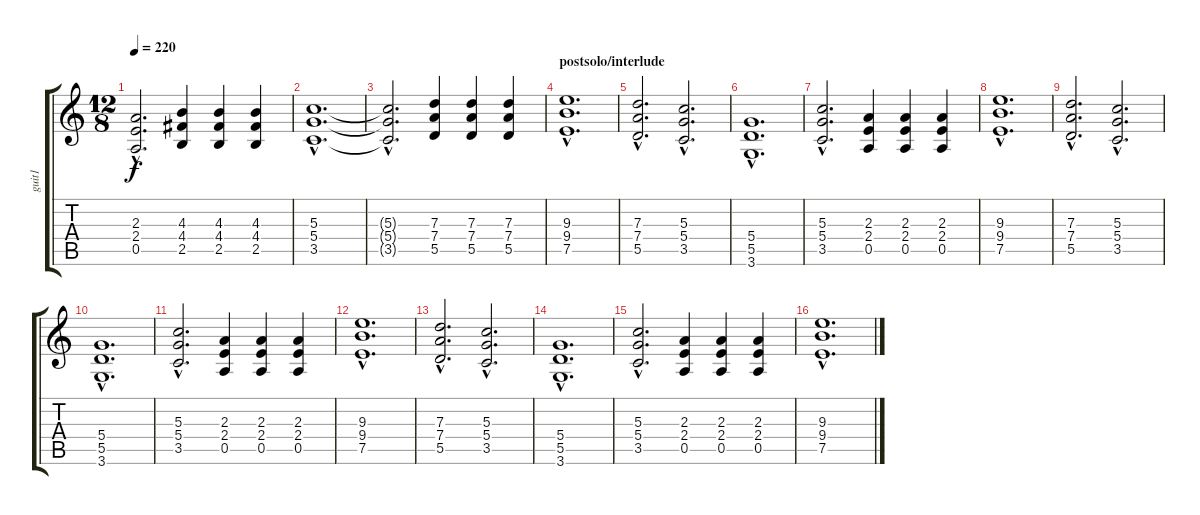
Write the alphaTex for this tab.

\track ("guit1" "guit1") {instrument distortionguitar}
\staff {score tabs}
\tuning (E4 B3 G3 D3 A2 E2) {hide}
\ts (12 8)
\tempo 220
\clef g2
\ks c
(2.3{hac t} 2.4{hac t} 0.5{hac t}).2{d dy f} (4.3 4.4 2.5).4 (4.3 4.4 2.5).4 (4.3 4.4 2.5).4 |
(5.3{hac} 5.4{hac} 3.5{hac}).1{d} |
(5.3{hac t} 5.4{hac t} 3.5{hac t}).2{d} (7.3 7.4 5.5).4 (7.3 7.4 5.5).4 (7.3 7.4 5.5).4 |
\section ("" "postsolo/interlude")
(9.3{hac} 9.4{hac} 7.5{hac}).1{d} |
(7.3{hac} 7.4{hac} 5.5{hac}).2{d} (5.3{hac} 5.4{hac} 3.5{hac}).2{d} |
(5.4{hac} 5.5{hac} 3.6{hac}).1{d} |
(5.3{hac} 5.4{hac} 3.5{hac}).2{d} (2.3 2.4 0.5).4 (2.3 2.4 0.5).4 (2.3 2.4 0.5).4 |
(9.3{hac} 9.4{hac} 7.5{hac}).1{d} |
(7.3{hac} 7.4{hac} 5.5{hac}).2{d} (5.3{hac} 5.4{hac} 3.5{hac}).2{d} |
(5.4{hac} 5.5{hac} 3.6{hac}).1{d} |
(5.3{hac} 5.4{hac} 3.5{hac}).2{d} (2.3 2.4 0.5).4 (2.3 2.4 0.5).4 (2.3 2.4 0.5).4 |
(9.3{hac} 9.4{hac} 7.5{hac}).1{d} |
(7.3{hac} 7.4{hac} 5.5{hac}).2{d} (5.3{hac} 5.4{hac} 3.5{hac}).2{d} |
(5.4{hac} 5.5{hac} 3.6{hac}).1{d} |
(5.3{hac} 5.4{hac} 3.5{hac}).2{d} (2.3 2.4 0.5).4 (2.3 2.4 0.5).4 (2.3 2.4 0.5).4 |
(9.3{hac} 9.4{hac} 7.5{hac}).1{d}
